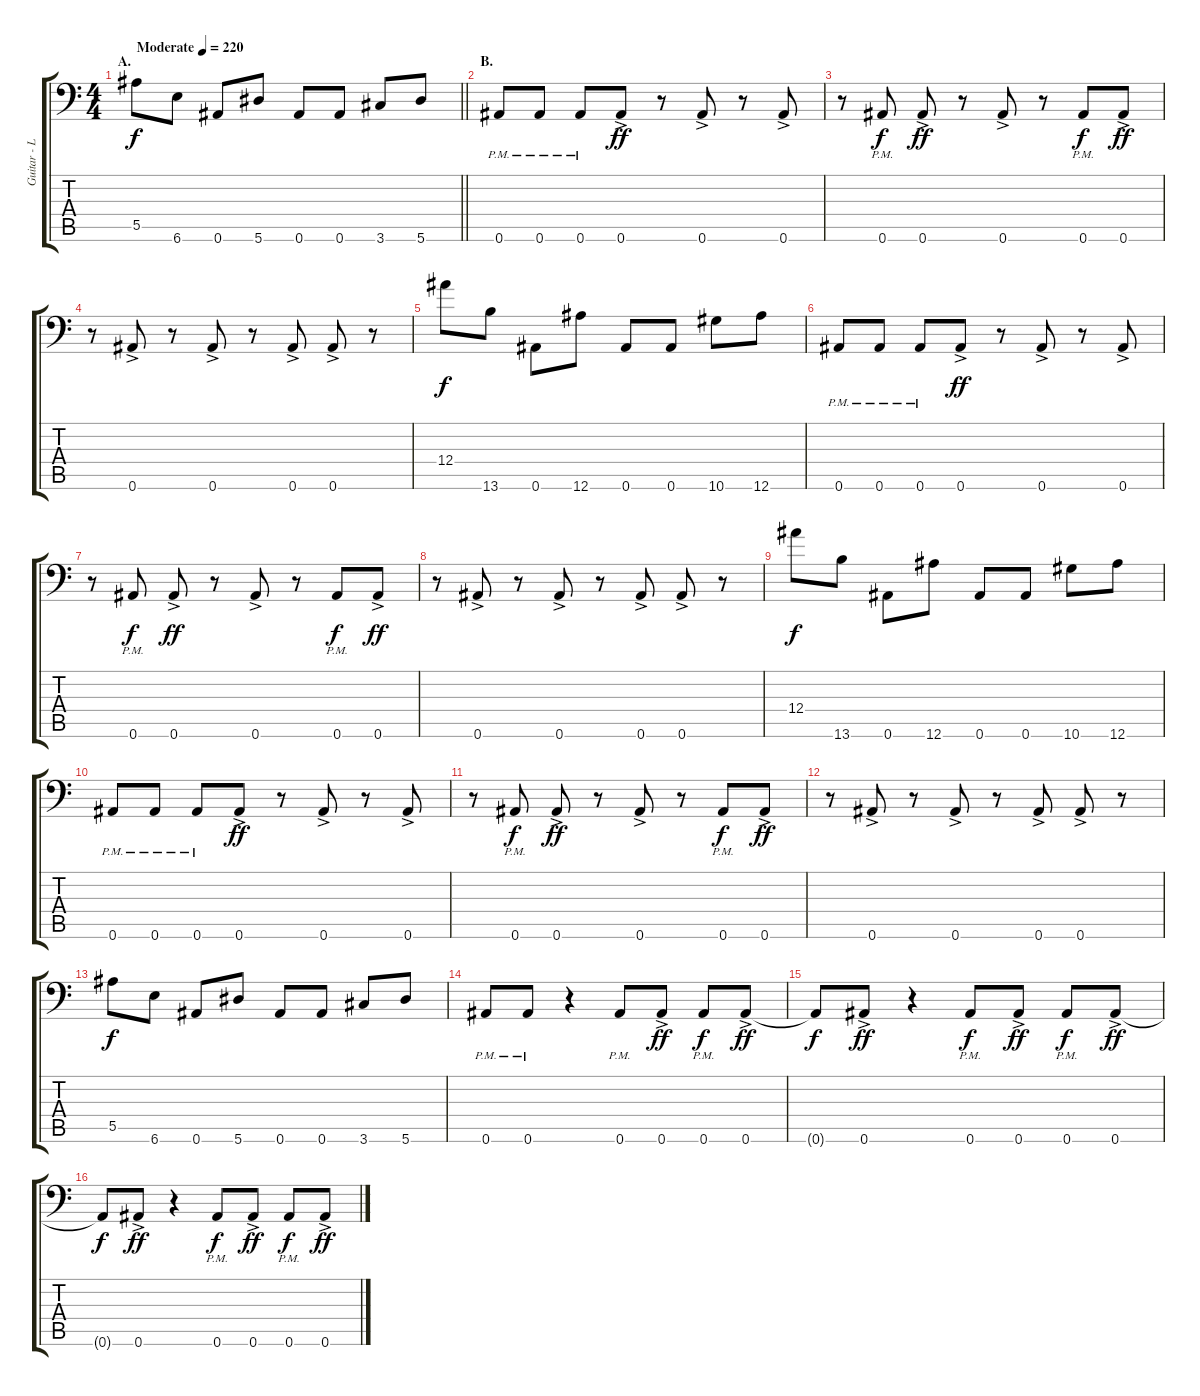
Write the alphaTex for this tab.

\track ("Guitar - Left" "Guitar - L") {instrument distortionguitar}
\staff {score tabs}
\tuning (C4 G3 Eb3 Bb2 F2 Bb1) {hide}
\ts (4 4)
\section ("" "A.")
\tempo (220 "Moderate")
\clef f4
\barLineRight lightlight
\ks c
5.5.8{dy f instrument distortionguitar} 6.6.8 0.6.8 5.6.8 0.6.8 0.6.8 3.6.8 5.6.8 |
\section ("" "B.")
0.6{pm}.8 0.6{pm}.8 0.6{pm}.8 0.6{ac}.8{dy ff} r.8 0.6{ac}.8 r.8 0.6{ac}.8 |
r.8 0.6{pm}.8{dy f} 0.6{ac}.8{dy ff} r.8 0.6{ac}.8 r.8 0.6{pm}.8{dy f} 0.6{ac}.8{dy ff} |
r.8 0.6{ac}.8 r.8 0.6{ac}.8 r.8 0.6{ac}.8 0.6{ac}.8 r.8 |
12.4.8{dy f} 13.6.8 0.6.8 12.6.8 0.6.8 0.6.8 10.6.8 12.6.8 |
0.6{pm}.8 0.6{pm}.8 0.6{pm}.8 0.6{ac}.8{dy ff} r.8 0.6{ac}.8 r.8 0.6{ac}.8 |
r.8 0.6{pm}.8{dy f} 0.6{ac}.8{dy ff} r.8 0.6{ac}.8 r.8 0.6{pm}.8{dy f} 0.6{ac}.8{dy ff} |
r.8 0.6{ac}.8 r.8 0.6{ac}.8 r.8 0.6{ac}.8 0.6{ac}.8 r.8 |
12.4.8{dy f} 13.6.8 0.6.8 12.6.8 0.6.8 0.6.8 10.6.8 12.6.8 |
0.6{pm}.8 0.6{pm}.8 0.6{pm}.8 0.6{ac}.8{dy ff} r.8 0.6{ac}.8 r.8 0.6{ac}.8 |
r.8 0.6{pm}.8{dy f} 0.6{ac}.8{dy ff} r.8 0.6{ac}.8 r.8 0.6{pm}.8{dy f} 0.6{ac}.8{dy ff} |
r.8 0.6{ac}.8 r.8 0.6{ac}.8 r.8 0.6{ac}.8 0.6{ac}.8 r.8 |
5.5.8{dy f} 6.6.8 0.6.8 5.6.8 0.6.8 0.6.8 3.6.8 5.6.8 |
0.6{pm}.8 0.6{pm}.8 r.4 0.6{pm}.8 0.6{ac}.8{dy ff} 0.6{pm}.8{dy f} 0.6{ac}.8{dy ff} |
0.6{t}.8{dy f} 0.6{ac}.8{dy ff} r.4 0.6{pm}.8{dy f} 0.6{ac}.8{dy ff} 0.6{pm}.8{dy f} 0.6{ac}.8{dy ff} |
0.6{t}.8{dy f} 0.6{ac}.8{dy ff} r.4 0.6{pm}.8{dy f} 0.6{ac}.8{dy ff} 0.6{pm}.8{dy f} 0.6{ac}.8{dy ff}
